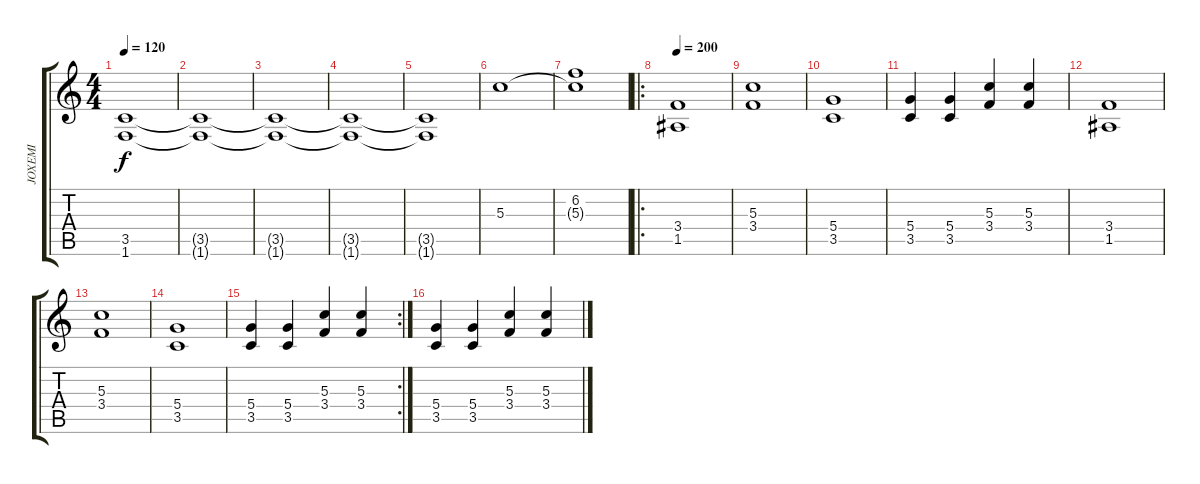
\track ("JOXEMI" "JOXEMI") {instrument distortionguitar}
\staff {score tabs}
\tuning (E4 B3 G3 D3 A2 E2) {hide}
\ts (4 4)
\tempo 120
\clef g2
\ks c
(3.5 1.6).1{dy f} |
(3.5{t} 1.6{t}).1 |
(3.5{t} 1.6{t}).1 |
(3.5{t} 1.6{t}).1 |
(3.5{t} 1.6{t}).1 |
5.3.1{instrument guitarharmonics} |
(6.2 5.3{t}).1 |
\ro
\tempo 180
\tempo 200
(3.4 1.5).1{instrument distortionguitar} |
(5.3 3.4).1 |
(5.4 3.5).1 |
(5.4 3.5).4 (5.4 3.5).4 (5.3 3.4).4 (5.3 3.4).4 |
(3.4 1.5).1 |
(5.3 3.4).1 |
(5.4 3.5).1 |
\rc 2
(5.4 3.5).4 (5.4 3.5).4 (5.3 3.4).4 (5.3 3.4).4 |
(5.4 3.5).4 (5.4 3.5).4 (5.3 3.4).4 (5.3 3.4).4
